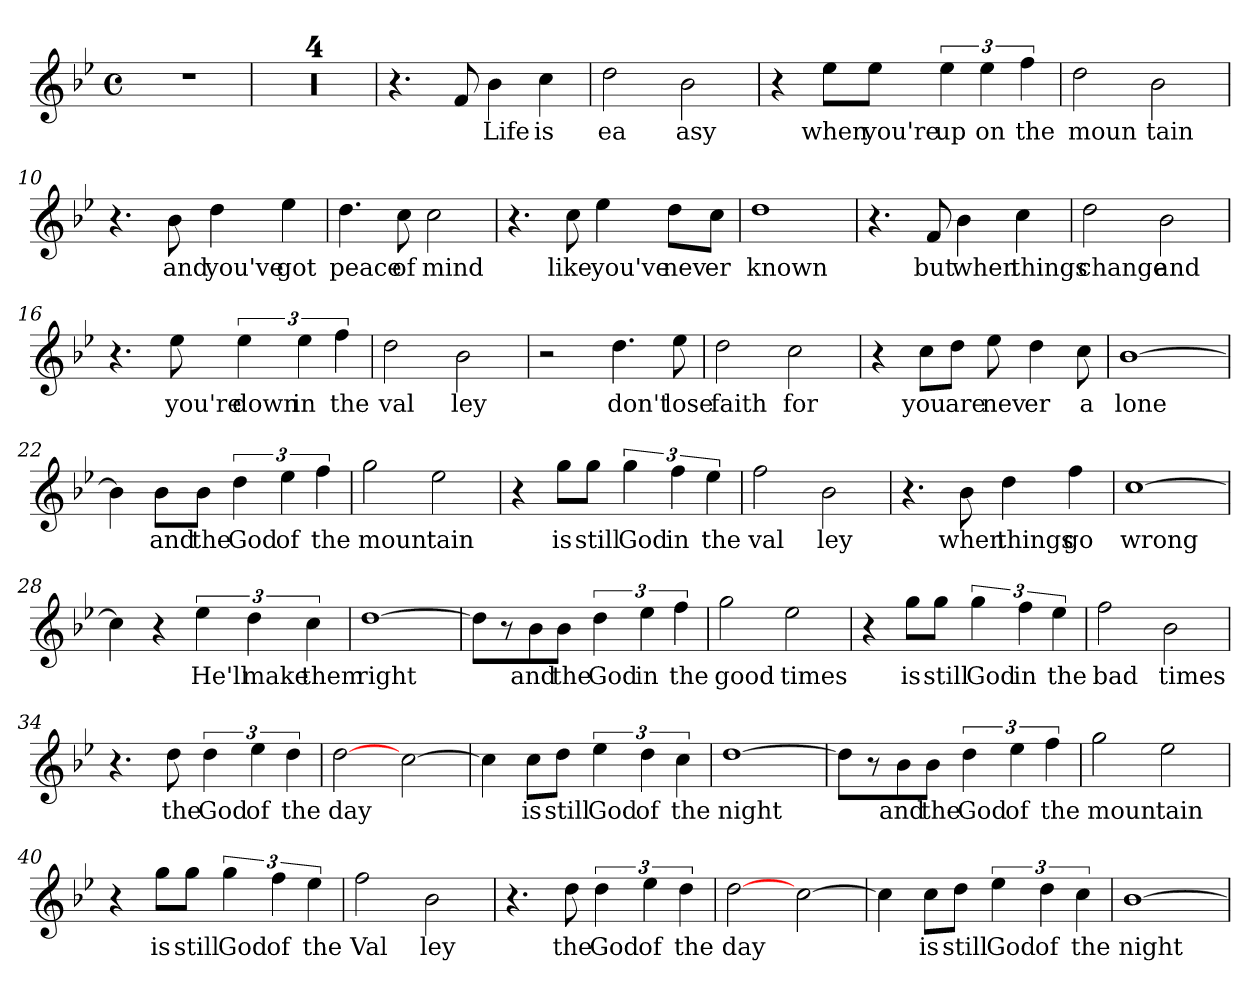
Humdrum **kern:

**kern	**text	**dynam
*part1	*part1	*part1
*staff1	*staff1	*staff1
*clefG2	*	*
*k[b-e-]	*	*
*B-:	*	*
*M4/4	*	*
*met(c)	*	*
=1	=1	=1
1r	.	.
=2	=2	=2
!	!	!LO:DY:b
1r	.	fff
=3	=3	=3
1r	.	.
=4	=4	=4
1r	.	.
=5	=5	=5
1r	.	.
=6	=6	=6
4.r	.	.
8f/	.	.
!	!LO:LY:b	!
4b-\	Life	.
!	!LO:LY:b	!
4cc\	is	.
=7	=7	=7
!	!LO:LY:b	!
2dd\	ea	.
!	!LO:LY:b	!
2b-\	asy	.
=8	=8	=8
4r	.	.
!	!LO:LY:b	!
8ee-\L	when	.
!	!LO:LY:b	!
8ee-\J	you're	.
!	!LO:LY:b	!
6ee-\	up	.
!	!LO:LY:b	!
6ee-\	on	.
!	!LO:LY:b	!
6ff\	the	.
=9	=9	=9
!	!LO:LY:b	!
2dd\	moun	.
!	!LO:LY:b	!
2b-\	tain	.
!!LO:LB:g=z
=10	=10	=10
4.r	.	.
!	!LO:LY:b	!
8b-\	and	.
!	!LO:LY:b	!
4dd\	you've	.
!	!LO:LY:b	!
4ee-\	got	.
=11	=11	=11
!	!LO:LY:b	!
4.dd\	peace	.
!	!LO:LY:b	!
8cc\	of	.
!	!LO:LY:b	!
2cc\	mind	.
=12	=12	=12
4.r	.	.
!	!LO:LY:b	!
8cc\	like	.
!	!LO:LY:b	!
4ee-\	you've	.
!	!LO:LY:b	!
8dd\L	nev	.
!	!LO:LY:b	!
8cc\J	er	.
=13	=13	=13
!	!LO:LY:b	!
1dd	known	.
=14	=14	=14
4.r	.	.
!	!LO:LY:b	!
8f/	but	.
!	!LO:LY:b	!
4b-\	when	.
!	!LO:LY:b	!
4cc\	things	.
!!LO:LB:g=z
=15	=15	=15
!	!LO:LY:b	!
2dd\	change	.
!	!LO:LY:b	!
2b-\	and	.
=16	=16	=16
4.r	.	.
!	!LO:LY:b	!
8ee-\	you're	.
!	!LO:LY:b	!
6ee-\	down	.
!	!LO:LY:b	!
6ee-\	in	.
!	!LO:LY:b	!
6ff\	the	.
=17	=17	=17
!	!LO:LY:b	!
2dd\	val	.
!	!LO:LY:b	!
2b-\	ley	.
=18	=18	=18
2r	.	.
!	!LO:LY:b	!
4.dd\	don't	.
!	!LO:LY:b	!
8ee-\	lose	.
=19	=19	=19
!	!LO:LY:b	!
2dd\	faith	.
!	!LO:LY:b	!
2cc\	for	.
!!LO:LB:g=z
=20	=20	=20
4r	.	.
!	!LO:LY:b	!
8cc\L	you	.
!	!LO:LY:b	!
8dd\J	are	.
!	!LO:LY:b	!
8ee-\	nev	.
!	!LO:LY:b	!
4dd\	er	.
!	!LO:LY:b	!
8cc\	a	.
=21	=21	=21
!	!LO:LY:b	!
[1b-	lone	.
=22	=22	=22
4b-\]	.	.
!	!LO:LY:b	!
8b-\L	and	.
!	!LO:LY:b	!
8b-\J	the	.
!	!LO:LY:b	!
6dd\	God	.
!	!LO:LY:b	!
6ee-\	of	.
!	!LO:LY:b	!
6ff\	the	.
=23	=23	=23
!	!LO:LY:b	!
2gg\	moun	.
!	!LO:LY:b	!
2ee-\	tain	.
=24	=24	=24
4r	.	.
!	!LO:LY:b	!
8gg\L	is	.
!	!LO:LY:b	!
8gg\J	still	.
!	!LO:LY:b	!
6gg\	God	.
!	!LO:LY:b	!
6ff\	in	.
!	!LO:LY:b	!
6ee-\	the	.
!!LO:LB:g=z
=25	=25	=25
!	!LO:LY:b	!
2ff\	val	.
!	!LO:LY:b	!
2b-\	ley	.
=26	=26	=26
4.r	.	.
!	!LO:LY:b	!
8b-\	when	.
!	!LO:LY:b	!
4dd\	things	.
!	!LO:LY:b	!
4ff\	go	.
=27	=27	=27
!	!LO:LY:b	!
[1cc	wrong	.
=28	=28	=28
4cc\]	.	.
4r	.	.
!	!LO:LY:b	!
6ee-\	He'll	.
!	!LO:LY:b	!
6dd\	make	.
!	!LO:LY:b	!
6cc\	them	.
=29	=29	=29
!	!LO:LY:b	!
[1dd	right	.
!!LO:LB:g=z
=30	=30	=30
8dd\L]	.	.
8r	.	.
!	!LO:LY:b	!
8b-\	and	.
!	!LO:LY:b	!
8b-\J	the	.
!	!LO:LY:b	!
6dd\	God	.
!	!LO:LY:b	!
6ee-\	in	.
!	!LO:LY:b	!
6ff\	the	.
=31	=31	=31
!	!LO:LY:b	!
2gg\	good	.
!	!LO:LY:b	!
2ee-\	times	.
=32	=32	=32
4r	.	.
!	!LO:LY:b	!
8gg\L	is	.
!	!LO:LY:b	!
8gg\J	still	.
!	!LO:LY:b	!
6gg\	God	.
!	!LO:LY:b	!
6ff\	in	.
!	!LO:LY:b	!
6ee-\	the	.
=33	=33	=33
!	!LO:LY:b	!
2ff\	bad	.
!	!LO:LY:b	!
2b-\	times	.
=34	=34	=34
4.r	.	.
!	!LO:LY:b	!
8dd\	the	.
!	!LO:LY:b	!
6dd\	God	.
!	!LO:LY:b	!
6ee-\	of	.
!	!LO:LY:b	!
6dd\	the	.
!!LO:LB:g=z
=35	=35	=35
!	!LO:LY:b	!
[2dd\	day	.
[2cc\	.	.
=36	=36	=36
4cc\]	.	.
!	!LO:LY:b	!
8cc\L	is	.
!	!LO:LY:b	!
8dd\J	still	.
!	!LO:LY:b	!
6ee-\	God	.
!	!LO:LY:b	!
6dd\	of	.
!	!LO:LY:b	!
6cc\	the	.
=37	=37	=37
!	!LO:LY:b	!
[1dd	night	.
=38	=38	=38
8dd\L]	.	.
8r	.	.
!	!LO:LY:b	!
8b-\	and	.
!	!LO:LY:b	!
8b-\J	the	.
!	!LO:LY:b	!
6dd\	God	.
!	!LO:LY:b	!
6ee-\	of	.
!	!LO:LY:b	!
6ff\	the	.
=39	=39	=39
!	!LO:LY:b	!
2gg\	moun	.
!	!LO:LY:b	!
2ee-\	tain	.
!!LO:LB:g=z
=40	=40	=40
4r	.	.
!	!LO:LY:b	!
8gg\L	is	.
!	!LO:LY:b	!
8gg\J	still	.
!	!LO:LY:b	!
6gg\	God	.
!	!LO:LY:b	!
6ff\	of	.
!	!LO:LY:b	!
6ee-\	the	.
=41	=41	=41
!	!LO:LY:b	!
2ff\	Val	.
!	!LO:LY:b	!
2b-\	ley	.
=42	=42	=42
4.r	.	.
!	!LO:LY:b	!
8dd\	the	.
!	!LO:LY:b	!
6dd\	God	.
!	!LO:LY:b	!
6ee-\	of	.
!	!LO:LY:b	!
6dd\	the	.
=43	=43	=43
!	!LO:LY:b	!
[2dd\	day	.
[2cc\	.	.
=44	=44	=44
4cc\]	.	.
!	!LO:LY:b	!
8cc\L	is	.
!	!LO:LY:b	!
8dd\J	still	.
!	!LO:LY:b	!
6ee-\	God	.
!	!LO:LY:b	!
6dd\	of	.
!	!LO:LY:b	!
6cc\	the	.
!!LO:PB:g=z
=45	=45	=45
!	!LO:LY:b	!
[1b-	night	.
=	=	=
*-	*-	*-
